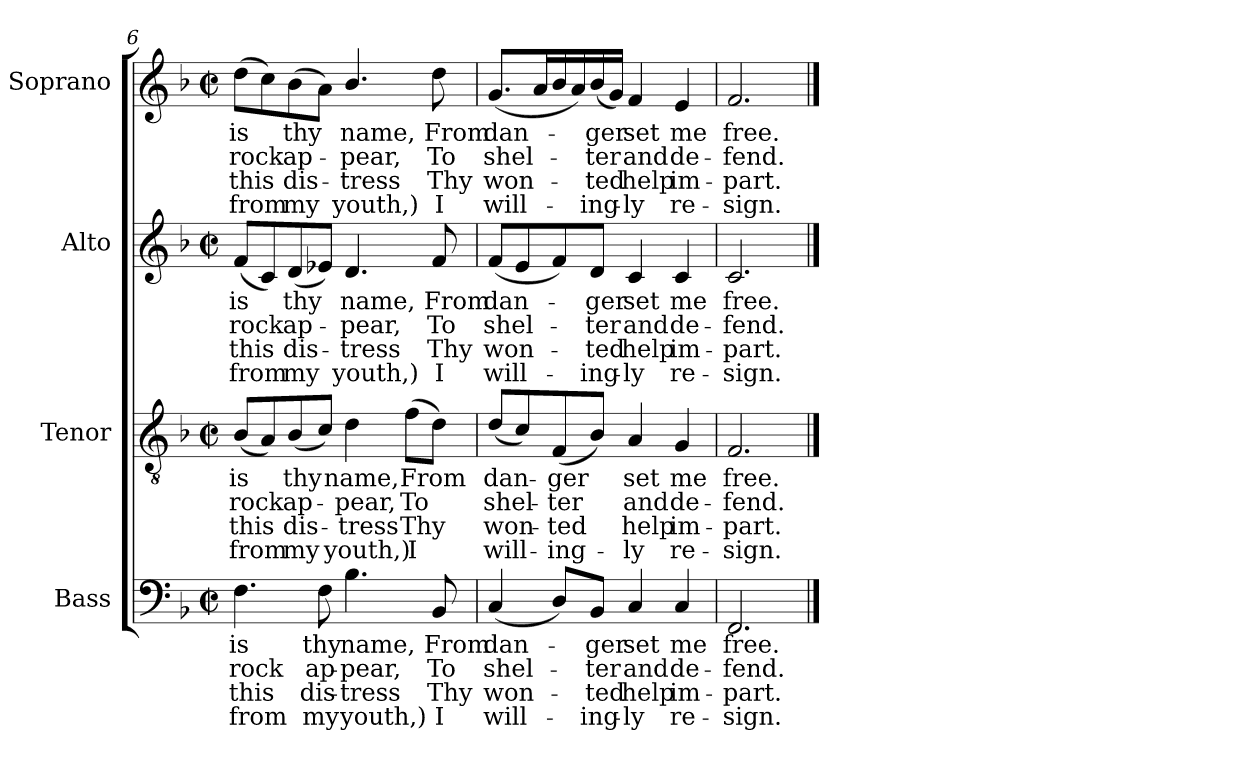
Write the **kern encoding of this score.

**kern	**text	**text	**text	**text	**kern	**text	**text	**text	**text	**kern	**text	**text	**text	**text	**kern	**text	**text	**text	**text
*part4	*part4	*part4	*part4	*part4	*part3	*part3	*part3	*part3	*part3	*part2	*part2	*part2	*part2	*part2	*part1	*part1	*part1	*part1	*part1
*staff4	*staff4	*staff4	*staff4	*staff4	*staff3	*staff3	*staff3	*staff3	*staff3	*staff2	*staff2	*staff2	*staff2	*staff2	*staff1	*staff1	*staff1	*staff1	*staff1
*I"Bass	*	*	*	*	*I"Tenor	*	*	*	*	*I"Alto	*	*	*	*	*I"Soprano	*	*	*	*
*I'B.	*	*	*	*	*I'T.	*	*	*	*	*I'A.	*	*	*	*	*I'S.	*	*	*	*
*clefF4	*	*	*	*	*clefGv2	*	*	*	*	*clefG2	*	*	*	*	*clefG2	*	*	*	*
*	*	*	*	*	*ITrd7c12	*	*	*	*	*	*	*	*	*	*	*	*	*	*
*k[b-]	*	*	*	*	*k[b-]	*	*	*	*	*k[b-]	*	*	*	*	*k[b-]	*	*	*	*
*F:	*	*	*	*	*F:	*	*	*	*	*F:	*	*	*	*	*F:	*	*	*	*
*M2/2	*	*	*	*	*M2/2	*	*	*	*	*M2/2	*	*	*	*	*M2/2	*	*	*	*
*met(c|)	*	*	*	*	*met(c|)	*	*	*	*	*met(c|)	*	*	*	*	*met(c|)	*	*	*	*
=6	=6	=6	=6	=6	=6	=6	=6	=6	=6	=6	=6	=6	=6	=6	=6	=6	=6	=6	=6
!	!LO:LY:b:color=#000000	!LO:LY:b:color=#000000	!LO:LY:b:color=#000000	!LO:LY:b:color=#000000	!	!	!	!	!	!	!	!	!	!	!	!	!	!	!
!	!	!	!	!	!	!LO:LY:b:color=#000000	!LO:LY:b:color=#000000	!LO:LY:b:color=#000000	!LO:LY:b:color=#000000	!	!	!	!	!	!	!	!	!	!
!	!	!	!	!	!	!	!	!	!	!	!LO:LY:b:color=#000000	!LO:LY:b:color=#000000	!LO:LY:b:color=#000000	!LO:LY:b:color=#000000	!	!	!	!	!
!	!	!	!	!	!	!	!	!	!	!	!	!	!	!	!	!LO:LY:b:color=#000000	!LO:LY:b:color=#000000	!LO:LY:b:color=#000000	!LO:LY:b:color=#000000
4.Fi\	is	rock	this	from	(8BB-i/L	is	rock	this	from	(8fi/L	is	rock	this	from	(8ddi\L	is	rock	this	from
.	.	.	.	.	8AAi/)	.	.	.	.	8ci/)	.	.	.	.	8cci\)	.	.	.	.
!	!	!	!	!	!	!LO:LY:b:color=#000000	!LO:LY:b:color=#000000	!LO:LY:b:color=#000000	!LO:LY:b:color=#000000	!	!	!	!	!	!	!	!	!	!
!	!	!	!	!	!	!	!	!	!	!	!LO:LY:b:color=#000000	!LO:LY:b:color=#000000	!LO:LY:b:color=#000000	!LO:LY:b:color=#000000	!	!	!	!	!
!	!	!	!	!	!	!	!	!	!	!	!	!	!	!	!	!LO:LY:b:color=#000000	!LO:LY:b:color=#000000	!LO:LY:b:color=#000000	!LO:LY:b:color=#000000
.	.	.	.	.	(8BB-i/	thy	ap-	dis-	-my	(8di/	thy	ap-	dis-	-my	(8b-i\	thy	ap-	dis-	-my
!	!LO:LY:b:color=#000000	!LO:LY:b:color=#000000	!LO:LY:b:color=#000000	!LO:LY:b:color=#000000	!	!	!	!	!	!	!	!	!	!	!	!	!	!	!
8Fi\	thy	ap-	dis-	-my	8Ci/J)	.	.	.	.	8e-Xi/J)	.	.	.	.	8ai\J)	.	.	.	.
!	!LO:LY:b:color=#000000	!LO:LY:b:color=#000000	!LO:LY:b:color=#000000	!LO:LY:b:color=#000000	!	!	!	!	!	!	!	!	!	!	!	!	!	!	!
!	!	!	!	!	!	!LO:LY:b:color=#000000	!LO:LY:b:color=#000000	!LO:LY:b:color=#000000	!LO:LY:b:color=#000000	!	!	!	!	!	!	!	!	!	!
!	!	!	!	!	!	!	!	!	!	!	!LO:LY:b:color=#000000	!LO:LY:b:color=#000000	!LO:LY:b:color=#000000	!LO:LY:b:color=#000000	!	!	!	!	!
!	!	!	!	!	!	!	!	!	!	!	!	!	!	!	!	!LO:LY:b:color=#000000	!LO:LY:b:color=#000000	!LO:LY:b:color=#000000	!LO:LY:b:color=#000000
4.B-i\	name,	-pear,	tress	youth,)	4Di\	name,	-pear,	tress	youth,)	4.di/	name,	-pear,	tress	youth,)	4.b-i/	name,	-pear,	tress	youth,)
!	!	!	!	!	!	!LO:LY:b:color=#000000	!LO:LY:b:color=#000000	!LO:LY:b:color=#000000	!LO:LY:b:color=#000000	!	!	!	!	!	!	!	!	!	!
.	.	.	.	.	(8Fi\L	From	To	Thy	I	.	.	.	.	.	.	.	.	.	.
!	!LO:LY:b:color=#000000	!LO:LY:b:color=#000000	!LO:LY:b:color=#000000	!LO:LY:b:color=#000000	!	!	!	!	!	!	!	!	!	!	!	!	!	!	!
!	!	!	!	!	!	!	!	!	!	!	!LO:LY:b:color=#000000	!LO:LY:b:color=#000000	!LO:LY:b:color=#000000	!LO:LY:b:color=#000000	!	!	!	!	!
!	!	!	!	!	!	!	!	!	!	!	!	!	!	!	!	!LO:LY:b:color=#000000	!LO:LY:b:color=#000000	!LO:LY:b:color=#000000	!LO:LY:b:color=#000000
8BB-i/	From	To	Thy	I	8Di\J)	.	.	.	.	8fi/	From	To	Thy	I	8ddi\	From	To	Thy	I
=7	=7	=7	=7	=7	=7	=7	=7	=7	=7	=7	=7	=7	=7	=7	=7	=7	=7	=7	=7
!	!LO:LY:b:color=#000000	!LO:LY:b:color=#000000	!LO:LY:b:color=#000000	!LO:LY:b:color=#000000	!	!	!	!	!	!	!	!	!	!	!	!	!	!	!
!	!	!	!	!	!	!LO:LY:b:color=#000000	!LO:LY:b:color=#000000	!LO:LY:b:color=#000000	!LO:LY:b:color=#000000	!	!	!	!	!	!	!	!	!	!
!	!	!	!	!	!	!	!	!	!	!	!LO:LY:b:color=#000000	!LO:LY:b:color=#000000	!LO:LY:b:color=#000000	!LO:LY:b:color=#000000	!	!	!	!	!
!	!	!	!	!	!	!	!	!	!	!	!	!	!	!	!	!LO:LY:b:color=#000000	!LO:LY:b:color=#000000	!LO:LY:b:color=#000000	!LO:LY:b:color=#000000
(4Ci/	dan-	shel-	won-	-will-	(8Di/L	dan-	shel-	won-	-will-	(8fi/L	dan-	shel-	won-	-will-	(8.gi/L	dan-	shel-	won-	-will-
.	.	.	.	.	8Ci/)	.	.	.	.	8ei/	.	.	.	.	.	.	.	.	.
.	.	.	.	.	.	.	.	.	.	.	.	.	.	.	16ai/L	.	.	.	.
!	!	!	!	!	!	!LO:LY:b:color=#000000	!LO:LY:b:color=#000000	!LO:LY:b:color=#000000	!LO:LY:b:color=#000000	!	!	!	!	!	!	!	!	!	!
8Di/L)	.	.	.	.	(8FFi/	-ger	-ter	-ted	ing-	8fi/)	.	.	.	.	16b-i/	.	.	.	.
.	.	.	.	.	.	.	.	.	.	.	.	.	.	.	16ai/)	.	.	.	.
!	!LO:LY:b:color=#000000	!LO:LY:b:color=#000000	!LO:LY:b:color=#000000	!LO:LY:b:color=#000000	!	!	!	!	!	!	!	!	!	!	!	!	!	!	!
!	!	!	!	!	!	!	!	!	!	!	!LO:LY:b:color=#000000	!LO:LY:b:color=#000000	!LO:LY:b:color=#000000	!LO:LY:b:color=#000000	!	!	!	!	!
!	!	!	!	!	!	!	!	!	!	!	!	!	!	!	!	!LO:LY:b:color=#000000	!LO:LY:b:color=#000000	!LO:LY:b:color=#000000	!LO:LY:b:color=#000000
8BB-i/J	-ger	-ter	-ted	ing-	8BB-i/J)	.	.	.	.	8di/J	-ger	-ter	-ted	ing-	(16b-i/	-ger	-ter	-ted	ing-
.	.	.	.	.	.	.	.	.	.	.	.	.	.	.	16gi/JJ)	.	.	.	.
!	!LO:LY:b:color=#000000	!LO:LY:b:color=#000000	!LO:LY:b:color=#000000	!LO:LY:b:color=#000000	!	!	!	!	!	!	!	!	!	!	!	!	!	!	!
!	!	!	!	!	!	!LO:LY:b:color=#000000	!LO:LY:b:color=#000000	!LO:LY:b:color=#000000	!LO:LY:b:color=#000000	!	!	!	!	!	!	!	!	!	!
!	!	!	!	!	!	!	!	!	!	!	!LO:LY:b:color=#000000	!LO:LY:b:color=#000000	!LO:LY:b:color=#000000	!LO:LY:b:color=#000000	!	!	!	!	!
!	!	!	!	!	!	!	!	!	!	!	!	!	!	!	!	!LO:LY:b:color=#000000	!LO:LY:b:color=#000000	!LO:LY:b:color=#000000	!LO:LY:b:color=#000000
4Ci/	set	and	-help	ly	4AAi/	set	and	-help	ly	4ci/	set	and	-help	ly	4fi/	set	and	-help	ly
!	!LO:LY:b:color=#000000	!LO:LY:b:color=#000000	!LO:LY:b:color=#000000	!LO:LY:b:color=#000000	!	!	!	!	!	!	!	!	!	!	!	!	!	!	!
!	!	!	!	!	!	!LO:LY:b:color=#000000	!LO:LY:b:color=#000000	!LO:LY:b:color=#000000	!LO:LY:b:color=#000000	!	!	!	!	!	!	!	!	!	!
!	!	!	!	!	!	!	!	!	!	!	!LO:LY:b:color=#000000	!LO:LY:b:color=#000000	!LO:LY:b:color=#000000	!LO:LY:b:color=#000000	!	!	!	!	!
!	!	!	!	!	!	!	!	!	!	!	!	!	!	!	!	!LO:LY:b:color=#000000	!LO:LY:b:color=#000000	!LO:LY:b:color=#000000	!LO:LY:b:color=#000000
4Ci/	me	de-	im-	-re-	4GGi/	me	de-	im-	-re-	4ci/	me	de-	im-	-re-	4ei/	me	de-	im-	-re-
=8	=8	=8	=8	=8	=8	=8	=8	=8	=8	=8	=8	=8	=8	=8	=8	=8	=8	=8	=8
!	!LO:LY:b:color=#000000	!LO:LY:b:color=#000000	!LO:LY:b:color=#000000	!LO:LY:b:color=#000000	!	!	!	!	!	!	!	!	!	!	!	!	!	!	!
!	!	!	!	!	!	!LO:LY:b:color=#000000	!LO:LY:b:color=#000000	!LO:LY:b:color=#000000	!LO:LY:b:color=#000000	!	!	!	!	!	!	!	!	!	!
!	!	!	!	!	!	!	!	!	!	!	!LO:LY:b:color=#000000	!LO:LY:b:color=#000000	!LO:LY:b:color=#000000	!LO:LY:b:color=#000000	!	!	!	!	!
!	!	!	!	!	!	!	!	!	!	!	!	!	!	!	!	!LO:LY:b:color=#000000	!LO:LY:b:color=#000000	!LO:LY:b:color=#000000	!LO:LY:b:color=#000000
2.FFi/	free.	-fend.	-part.	sign.	2.FFi/	free.	-fend.	-part.	sign.	2.ci/	free.	-fend.	-part.	sign.	2.fi/	free.	-fend.	-part.	sign.
==	==	==	==	==	==	==	==	==	==	==	==	==	==	==	==	==	==	==	==
*-	*-	*-	*-	*-	*-	*-	*-	*-	*-	*-	*-	*-	*-	*-	*-	*-	*-	*-	*-
